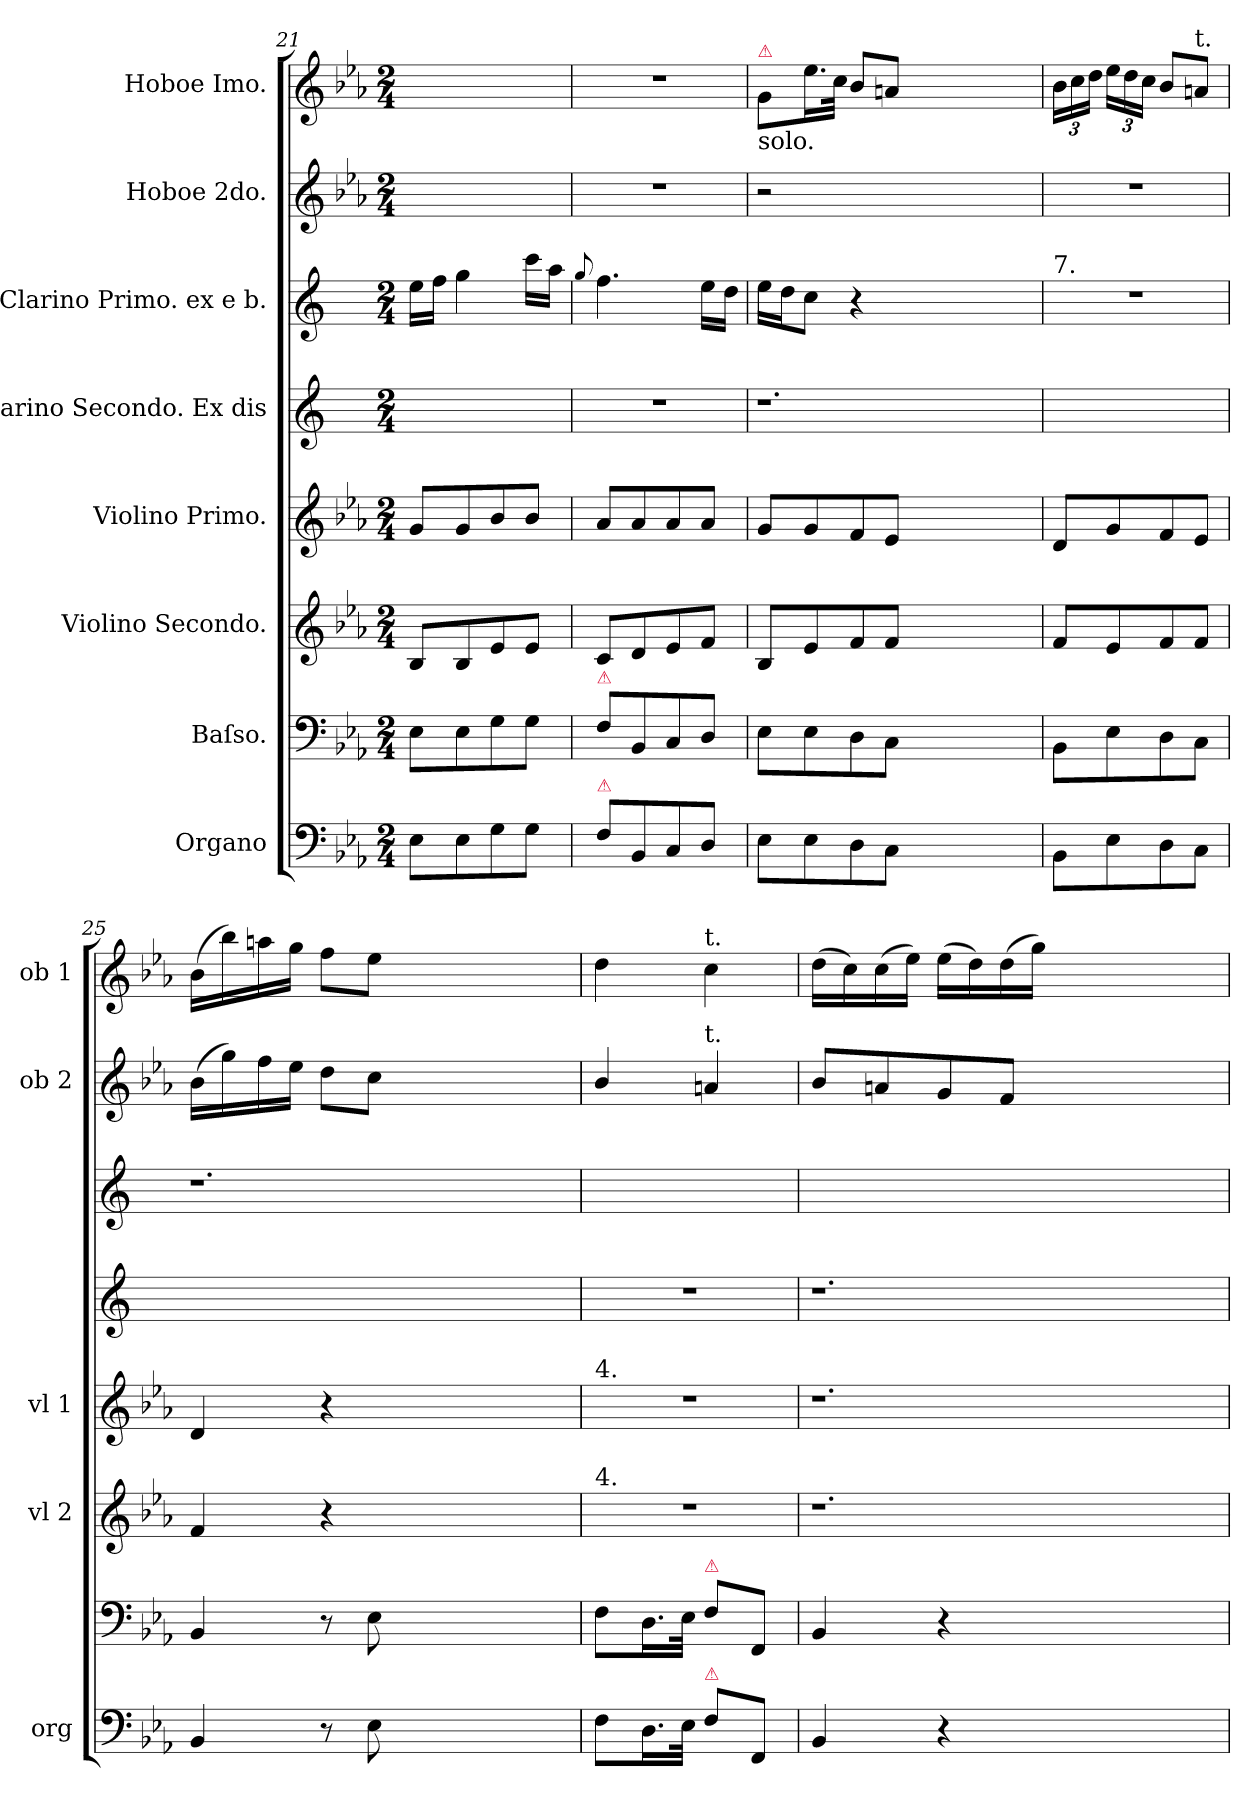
**kern	**kern	**kern	**kern	**kern	**kern	**kern	**kern
*part8	*part7	*part6	*part5	*part4	*part3	*part2	*part1
*staff8	*staff7	*staff6	*staff5	*staff4	*staff3	*staff2	*staff1
*I"Organo	*I"Baſso.	*I"Violino Secondo.	*I"Violino Primo.	*I"Clarino Secondo. Ex dis	*I"Clarino Primo. ex e b.	*I"Hoboe 2do.	*I"Hoboe Imo.
*I'org	*	*I'vl 2	*I'vl 1	*	*	*I'ob 2	*I'ob 1
*clefF4	*clefF4	*clefG2	*clefG2	*clefG2	*clefG2	*clefG2	*clefG2
*	*	*	*	*ITrd-2c-3	*ITrd-2c-3	*	*
*k[b-e-a-]	*k[b-e-a-]	*k[b-e-a-]	*k[b-e-a-]	*k[b-e-a-]	*k[b-e-a-]	*k[b-e-a-]	*k[b-e-a-]
*E-:	*E-:	*E-:	*E-:	*E-:	*E-:	*E-:	*E-:
*M2/4	*M2/4	*M2/4	*M2/4	*M2/4	*M2/4	*M2/4	*M2/4
=21	=21	=21	=21	=21	=21	=21	=21
8E-\L	8E-\L	8B-/L	8g/L	2ryy	16gg\LL	2ryy	2ryy
.	.	.	.	.	16aa-\JJ	.	.
8E-\	8E-\	8B-/	8g/	.	4bb-\	.	.
8G\	8G\	8e-/	8b-/	.	.	.	.
8G\J	8G\J	8e-/J	8b-/J	.	16eee-\LL	.	.
.	.	.	.	.	16ccc\JJ	.	.
=22	=22	=22	=22	=22	=22	=22	=22
.	.	.	.	.	8qqbb-/	.	.
!	!LO:TX:a:color=crimson:t=⚠	!	!	!	!	!	!
!LO:TX:a:color=crimson:t=⚠	!	!	!	!	!	!	!
8F\L	8F\L	8c/L	8a-/L	2r	4.aa-\	2r	2r
8BB-/	8BB-/	8d/	8a-/	.	.	.	.
8C/	8C/	8e-/	8a-/	.	.	.	.
8D/J	8D/J	8f/J	8a-/J	.	16gg\LL	.	.
.	.	.	.	.	16ff\JJ	.	.
=23	=23	=23	=23	=23	=23	=23	=23
!	!	!	!	!	!	!	!LO:TX:b:t=solo.
!	!	!	!	!	!	!	!LO:TX:a:color=crimson:t=⚠
8E-\L	8E-\L	8B-/L	8g/L	1.r	16gg\LL	2r	8g/L
.	.	.	.	.	16ff\J	.	.
8E-\	8E-\	8e-/	8g/	.	8ee-\J	.	16.ee-\L
.	.	.	.	.	.	.	32cc\JJk
8D\	8D\	8f/	8f/	.	4r	.	8b-/L
8C\J	8C\J	8f/J	8e-/J	.	.	.	8an/J
1ryy	1ryy	1ryy	1ryy	.	1ryy	1ryy	1ryy
=24	=24	=24	=24	=24	=24	=24	=24
!	!	!	!	!	!LO:TX:a:t=7.	!	!
8BB-\L	8BB-\L	8f/L	8d/L	2ryy	2r	2r	24b-\LL
.	.	.	.	.	.	.	24cc\
.	.	.	.	.	.	.	24dd\JJ
8E-\	8E-\	8e-/	8g/	.	.	.	24ee-\LL
.	.	.	.	.	.	.	24dd\
.	.	.	.	.	.	.	24cc\JJ
8D\	8D\	8f/	8f/	.	.	.	8b-/L
!	!	!	!	!	!	!	!LO:TX:a:t=t.
8C\J	8C\J	8f/J	8e-/J	.	.	.	8an/J
=25	=25	=25	=25	=25	=25	=25	=25
4BB-/	4BB-/	4f/	4d/	1.ryy	1.r	(16b-\LL	(16b-\LL
.	.	.	.	.	.	16gg\)	16bb-\)
.	.	.	.	.	.	16ff\	16aan\
.	.	.	.	.	.	16ee-\JJ	16gg\JJ
8r	8r	4r	4r	.	.	8dd\L	8ff\L
8E-\	8E-\	.	.	.	.	8cc\J	8ee-\J
1ryy	1ryy	1ryy	1ryy	.	.	1ryy	1ryy
=26	=26	=26	=26	=26	=26	=26	=26
!	!	!	!LO:TX:a:t=4.	!	!	!	!
!	!	!LO:TX:a:t=4.	!	!	!	!	!
8F\L	8F\L	2r	2r	2r	2ryy	4b-/	4dd\
16.D\L	16.D\L	.	.	.	.	.	.
32E-\JJk	32E-\JJk	.	.	.	.	.	.
!	!	!	!	!	!	!	!LO:TX:a:t=t.
!	!	!	!	!	!	!LO:TX:a:t=t.	!
!	!LO:TX:a:color=crimson:t=⚠	!	!	!	!	!	!
!LO:TX:a:color=crimson:t=⚠	!	!	!	!	!	!	!
8F\L	8F\L	.	.	.	.	4an/	4cc\
8FF/J	8FF/J	.	.	.	.	.	.
=27	=27	=27	=27	=27	=27	=27	=27
4BB-/	4BB-/	1.r	1.r	1.r	1.ryy	8b-/L	(16dd\LL
.	.	.	.	.	.	.	16cc\)
.	.	.	.	.	.	8an/	(16cc\
.	.	.	.	.	.	.	16ee-\JJ)
4r	4r	.	.	.	.	8g/	(16ee-\LL
.	.	.	.	.	.	.	16dd\)
.	.	.	.	.	.	8f/J	(16dd\
.	.	.	.	.	.	.	16gg\JJ)
1ryy	1ryy	.	.	.	.	1ryy	1ryy
=	=	=	=	=	=	=	=
*-	*-	*-	*-	*-	*-	*-	*-
